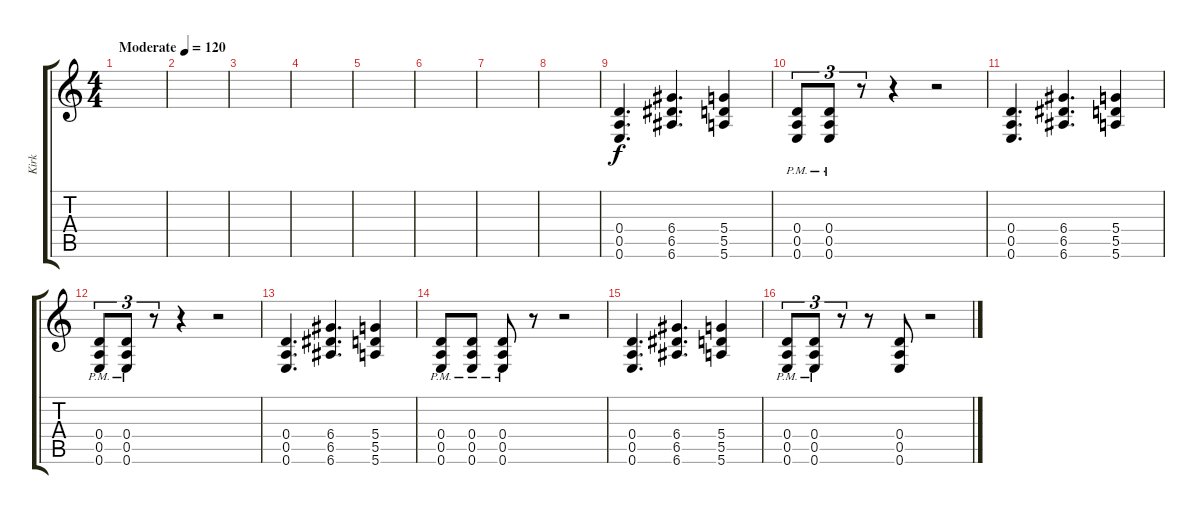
\track ("Kirk" "Kirk") {instrument distortionguitar}
\staff {score tabs}
\tuning (E4 B3 G3 D3 A2 E2) {hide}
\ts (4 4)
\tempo (120 "Moderate")
\clef g2
\ks c
|
|
|
|
|
|
|
|
(0.4 0.5 0.6).4{d} (6.4 6.5 6.6).4{d} (5.4 5.5 5.6).4 |
(0.4{pm} 0.5{pm} 0.6{pm}).8{tu (3 2)} (0.4{pm} 0.5{pm} 0.6{pm}).8{tu (3 2)} r.8{tu (3 2)} r.4 r.2 |
(0.4 0.5 0.6).4{d} (6.4 6.5 6.6).4{d} (5.4 5.5 5.6).4 |
(0.4{pm} 0.5{pm} 0.6{pm}).8{tu (3 2)} (0.4{pm} 0.5{pm} 0.6{pm}).8{tu (3 2)} r.8{tu (3 2)} r.4 r.2 |
(0.4 0.5 0.6).4{d} (6.4 6.5 6.6).4{d} (5.4 5.5 5.6).4 |
(0.4{pm} 0.5{pm} 0.6{pm}).8 (0.4{pm} 0.5{pm} 0.6{pm}).8 (0.4{pm} 0.5{pm} 0.6{pm}).8 r.8 r.2 |
(0.4 0.5 0.6).4{d} (6.4 6.5 6.6).4{d} (5.4 5.5 5.6).4 |
(0.4{pm} 0.5{pm} 0.6{pm}).8{tu (3 2)} (0.4{pm} 0.5{pm} 0.6{pm}).8{tu (3 2)} r.8{tu (3 2)} r.8 (0.4 0.5 0.6).8 r.2
